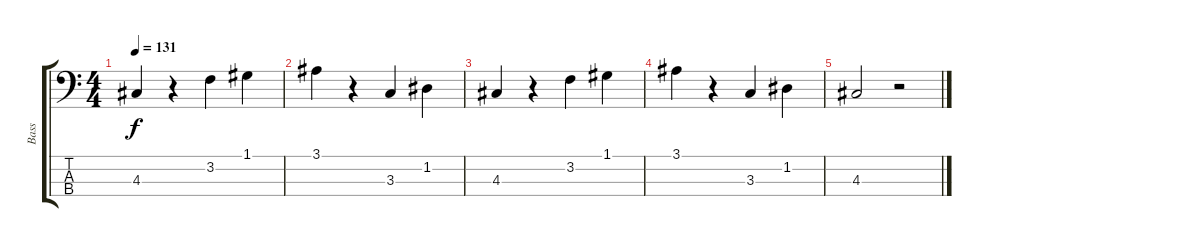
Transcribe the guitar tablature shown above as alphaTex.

\track ("Bass" "Bass") {instrument acousticbass}
\staff {score tabs}
\tuning (G2 D2 A1 E1) {hide}
\ts (4 4)
\tempo 131
\clef f4
\ks c
4.3.4{dy f} r.4 3.2.4 1.1.4 |
3.1.4 r.4 3.3.4 1.2.4 |
4.3.4 r.4 3.2.4 1.1.4 |
3.1.4 r.4 3.3.4 1.2.4 |
4.3.2 r.2
